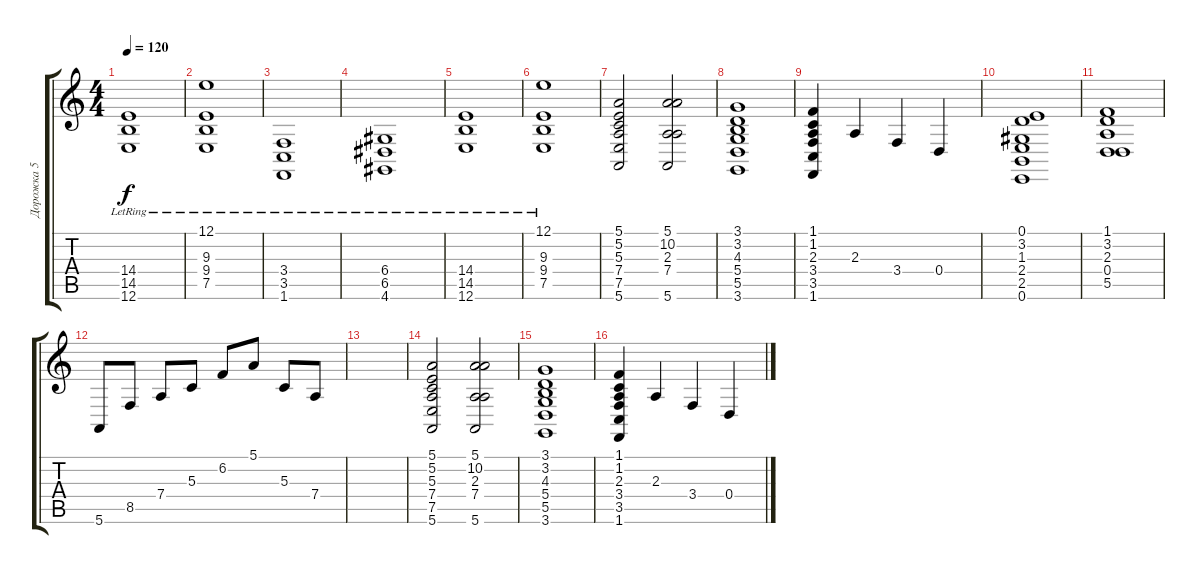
\track ("Дорожка 5" "Дорожка 5") {instrument electricgrandpiano}
\staff {score tabs}
\tuning (E4 B3 G3 D3 A2 E2) {hide}
\ts (4 4)
\tempo 120
\clef g2
\ks c
(14.4{lr} 14.5 12.6).1{dy f} |
(12.1{lr} 9.3 9.4 7.5).1 |
(3.4{lr} 3.5 1.6).1 |
(6.4{lr} 6.5 4.6).1 |
(14.4{lr} 14.5 12.6).1 |
(12.1{lr} 9.3 9.4 7.5).1 |
(5.1 5.2 5.3 7.4 7.5 5.6).2 (5.1 10.2 2.3 7.4 5.6).2 |
(3.1 3.2 4.3 5.4 5.5 3.6).1 |
(1.1 1.2 2.3 3.4 3.5 1.6).4 2.3.4 3.4.4 0.4.4 |
(0.1 3.2 1.3 2.4 2.5 0.6).1 |
(1.1 3.2 2.3 0.4 5.5).1 |
5.6.8 8.5.8 7.4.8 5.3.8 6.2.8 5.1.8 5.3.8 7.4.8 |
|
(5.1 5.2 5.3 7.4 7.5 5.6).2 (5.1 10.2 2.3 7.4 5.6).2 |
(3.1 3.2 4.3 5.4 5.5 3.6).1 |
(1.1 1.2 2.3 3.4 3.5 1.6).4 2.3.4 3.4.4 0.4.4
